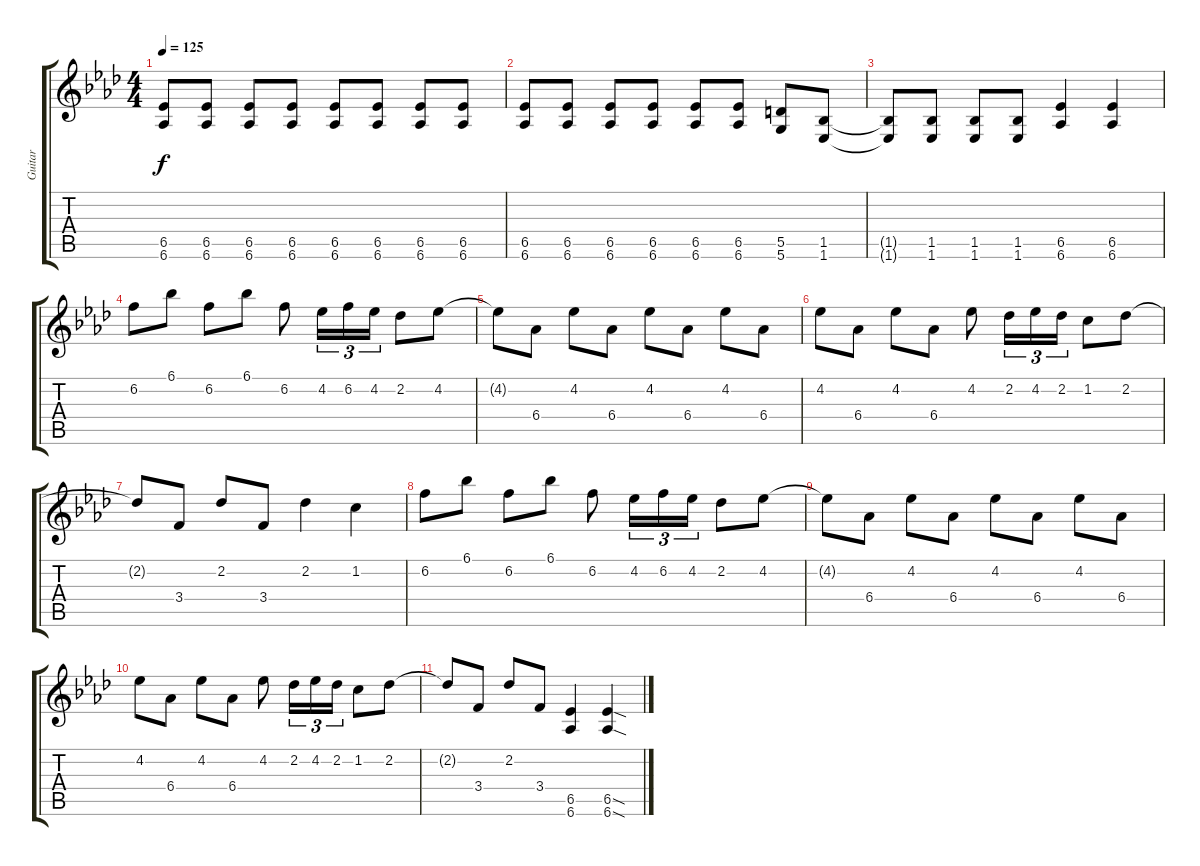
\track ("Guitar" "Guitar") {instrument distortionguitar}
\staff {score tabs}
\tuning (E4 B3 G3 D3 A2 D2) {hide}
\ts (4 4)
\tempo 125
\clef g2
\ks fminor
(6.5{t} 6.6{t}).8{dy f} (6.5 6.6).8 (6.5 6.6).8 (6.5 6.6).8 (6.5 6.6).8 (6.5 6.6).8 (6.5 6.6).8 (6.5 6.6).8 |
(6.5 6.6).8 (6.5 6.6).8 (6.5 6.6).8 (6.5 6.6).8 (6.5 6.6).8 (6.5 6.6).8 (5.5 5.6).8 (1.5 1.6).8 |
(1.5{t} 1.6{t}).8 (1.5 1.6).8 (1.5 1.6).8 (1.5 1.6).8 (6.5 6.6).4 (6.5 6.6).4 |
6.2.8 6.1.8 6.2.8 6.1.8 6.2.8 4.2.16{tu (3 2)} 6.2.16{tu (3 2)} 4.2.16{tu (3 2)} 2.2.8 4.2.8 |
4.2{t}.8 6.4.8 4.2.8 6.4.8 4.2.8 6.4.8 4.2.8 6.4.8 |
4.2.8 6.4.8 4.2.8 6.4.8 4.2.8 2.2.16{tu (3 2)} 4.2.16{tu (3 2)} 2.2.16{tu (3 2)} 1.2.8 2.2.8 |
2.2{t}.8 3.4.8 2.2.8 3.4.8 2.2.4 1.2.4 |
6.2.8 6.1.8 6.2.8 6.1.8 6.2.8 4.2.16{tu (3 2)} 6.2.16{tu (3 2)} 4.2.16{tu (3 2)} 2.2.8 4.2.8 |
4.2{t}.8 6.4.8 4.2.8 6.4.8 4.2.8 6.4.8 4.2.8 6.4.8 |
4.2.8 6.4.8 4.2.8 6.4.8 4.2.8 2.2.16{tu (3 2)} 4.2.16{tu (3 2)} 2.2.16{tu (3 2)} 1.2.8 2.2.8 |
2.2{t}.8 3.4.8 2.2.8 3.4.8 (6.5 6.6).4 (6.5{sod} 6.6{sod}).4
